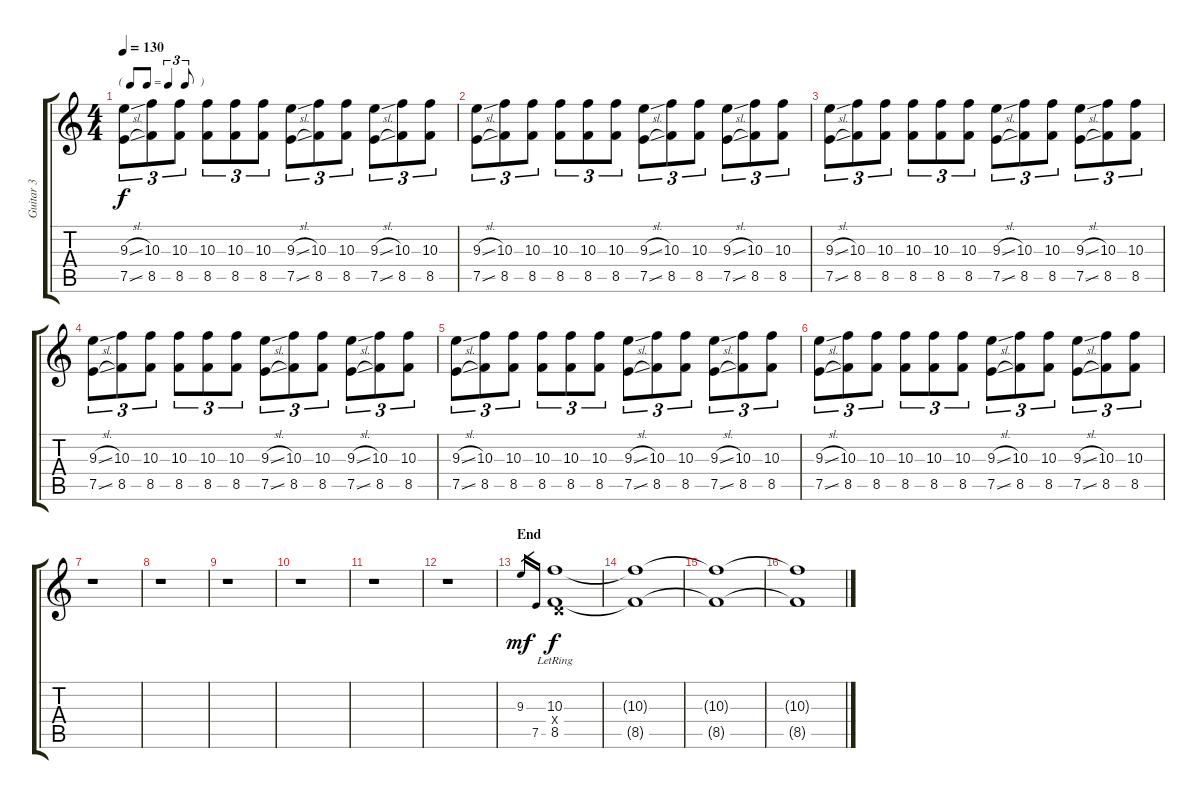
\track ("Guitar 3" "Guitar 3") {instrument overdrivenguitar}
\staff {score tabs}
\tuning (E4 B3 G3 D3 A2 D2) {hide}
\ts (4 4)
\tf triplet8th
\tempo 130
\clef g2
\ks c
(9.3{sl} 7.5{sl}).8{tu (3 2) dy f volume 9} (10.3 8.5).8{tu (3 2)} (10.3 8.5).8{tu (3 2)} (10.3 8.5).8{tu (3 2)} (10.3 8.5).8{tu (3 2)} (10.3 8.5).8{tu (3 2)} (9.3{sl} 7.5{sl}).8{tu (3 2)} (10.3 8.5).8{tu (3 2)} (10.3 8.5).8{tu (3 2)} (9.3{sl} 7.5{sl}).8{tu (3 2)} (10.3 8.5).8{tu (3 2)} (10.3 8.5).8{tu (3 2)} |
(9.3{sl} 7.5{sl}).8{tu (3 2) volume 9} (10.3 8.5).8{tu (3 2)} (10.3 8.5).8{tu (3 2)} (10.3 8.5).8{tu (3 2)} (10.3 8.5).8{tu (3 2)} (10.3 8.5).8{tu (3 2)} (9.3{sl} 7.5{sl}).8{tu (3 2)} (10.3 8.5).8{tu (3 2)} (10.3 8.5).8{tu (3 2)} (9.3{sl} 7.5{sl}).8{tu (3 2)} (10.3 8.5).8{tu (3 2)} (10.3 8.5).8{tu (3 2)} |
(9.3{sl} 7.5{sl}).8{tu (3 2) volume 9} (10.3 8.5).8{tu (3 2)} (10.3 8.5).8{tu (3 2)} (10.3 8.5).8{tu (3 2)} (10.3 8.5).8{tu (3 2)} (10.3 8.5).8{tu (3 2)} (9.3{sl} 7.5{sl}).8{tu (3 2)} (10.3 8.5).8{tu (3 2)} (10.3 8.5).8{tu (3 2)} (9.3{sl} 7.5{sl}).8{tu (3 2)} (10.3 8.5).8{tu (3 2)} (10.3 8.5).8{tu (3 2)} |
(9.3{sl} 7.5{sl}).8{tu (3 2) volume 9} (10.3 8.5).8{tu (3 2)} (10.3 8.5).8{tu (3 2)} (10.3 8.5).8{tu (3 2)} (10.3 8.5).8{tu (3 2)} (10.3 8.5).8{tu (3 2)} (9.3{sl} 7.5{sl}).8{tu (3 2)} (10.3 8.5).8{tu (3 2)} (10.3 8.5).8{tu (3 2)} (9.3{sl} 7.5{sl}).8{tu (3 2)} (10.3 8.5).8{tu (3 2)} (10.3 8.5).8{tu (3 2)} |
(9.3{sl} 7.5{sl}).8{tu (3 2) volume 9} (10.3 8.5).8{tu (3 2)} (10.3 8.5).8{tu (3 2)} (10.3 8.5).8{tu (3 2)} (10.3 8.5).8{tu (3 2)} (10.3 8.5).8{tu (3 2)} (9.3{sl} 7.5{sl}).8{tu (3 2)} (10.3 8.5).8{tu (3 2)} (10.3 8.5).8{tu (3 2)} (9.3{sl} 7.5{sl}).8{tu (3 2)} (10.3 8.5).8{tu (3 2)} (10.3 8.5).8{tu (3 2)} |
(9.3{sl} 7.5{sl}).8{tu (3 2) volume 9} (10.3 8.5).8{tu (3 2)} (10.3 8.5).8{tu (3 2)} (10.3 8.5).8{tu (3 2)} (10.3 8.5).8{tu (3 2)} (10.3 8.5).8{tu (3 2)} (9.3{sl} 7.5{sl}).8{tu (3 2)} (10.3 8.5).8{tu (3 2)} (10.3 8.5).8{tu (3 2)} (9.3{sl} 7.5{sl}).8{tu (3 2)} (10.3 8.5).8{tu (3 2)} (10.3 8.5).8{tu (3 2)} |
r.1 |
r.1 |
r.1 |
r.1 |
r.1 |
r.1 |
\section ("" "End")
9.3.16{gr dy mf} 7.5.16{gr} (10.3{lr} 0.4{x} 8.5{lr}).1{dy f} |
(10.3{t} 8.5{t}).1 |
(10.3{t} 8.5{t}).1 |
(10.3{t} 8.5{t}).1
